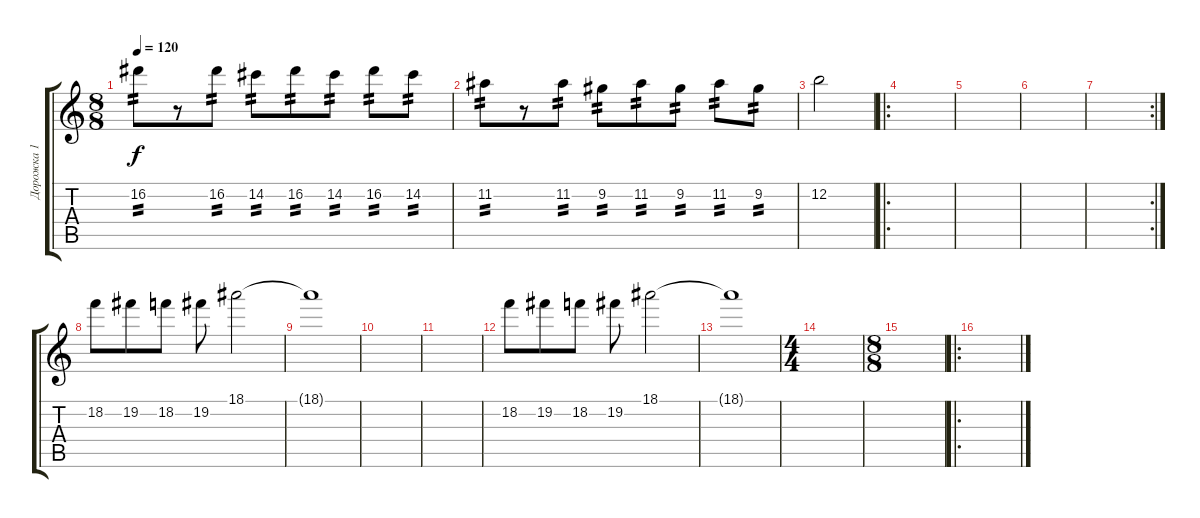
\track ("Дорожка 1" "Дорожка 1") {instrument overdrivenguitar}
\staff {score tabs}
\tuning (E4 B3 G3 D3 A2 E2) {hide}
\ts (8 8)
\tempo 120
\clef g2
\ks c
16.2.8{tp 2 dy f} r.8 16.2.8{tp 2} 14.2.8{tp 2} 16.2.8{tp 2} 14.2.8{tp 2} 16.2.8{tp 2} 14.2.8{tp 2} |
11.2.8{tp 2} r.8 11.2.8{tp 2} 9.2.8{tp 2} 11.2.8{tp 2} 9.2.8{tp 2} 11.2.8{tp 2} 9.2.8{tp 2} |
12.2.2 |
\ro
|
|
|
\rc 2
|
18.2.8{volume 8} 19.2.8 18.2.8 19.2.8 18.1.2 |
18.1{t}.1 |
|
|
18.2.8{volume 8} 19.2.8 18.2.8 19.2.8 18.1.2 |
18.1{t}.1 |
\ts (4 4)
|
\ts (8 8)
|
\ro
